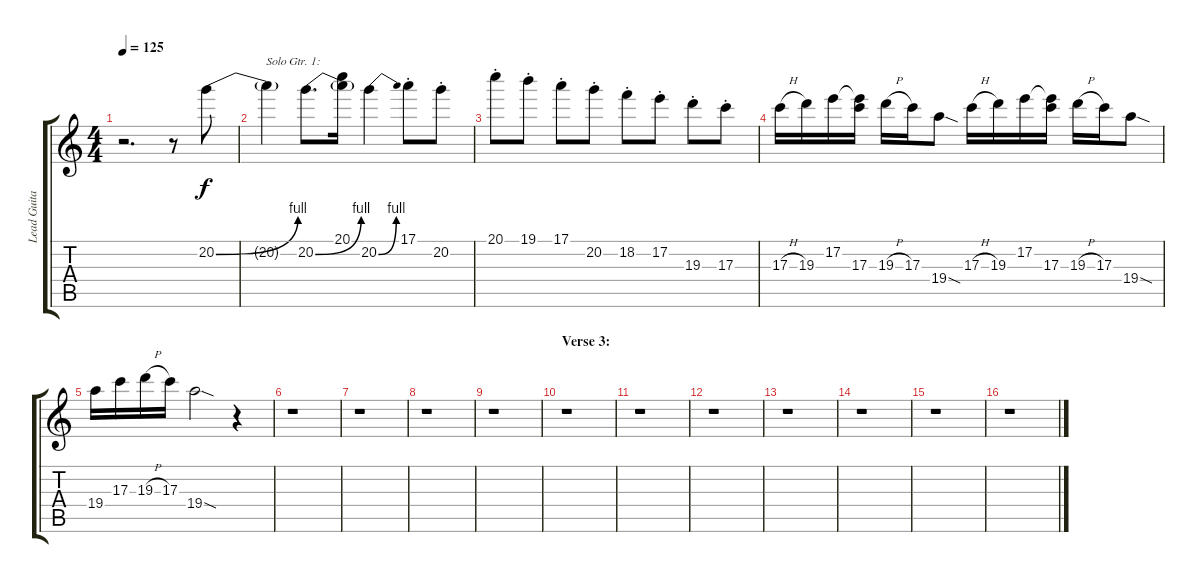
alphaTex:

\track ("Lead Guitar I" "Lead Guita") {instrument distortionguitar}
\staff {score tabs}
\tuning (E4 B3 G3 D3 A2 E2) {hide}
\ts (4 4)
\tempo 125
\clef g2
\ks c
r.2{d dy f} r.8 20.2{be (bend 0 0 60 4)}.8 |
20.2{t}.4{txt "Solo Gtr. 1:"} 20.2{be (bend 0 0 60 4)}.8{d} (20.1 20.2{t}).16 20.2{be (bend 0 0 60 4)}.4 17.1{st}.8 20.2{st}.8 |
20.1{st}.8 19.1{st}.8 17.1{st}.8 20.2{st}.8 18.2{st}.8 17.2{st}.8 19.3{st}.8 17.3{st}.8 |
17.3{h}.16 19.3.16 17.2.16 (17.2{t} 17.3).16 19.3{h}.16 17.3.16 19.4{sod}.8 17.3{h}.16 19.3.16 17.2.16 (17.2{t} 17.3).16 19.3{h}.16 17.3.16 19.4{sod}.8 |
19.4.16 17.3.16 19.3{h}.16 17.3.16 19.4{sod}.2 r.4 |
r.1 |
r.1 |
r.1 |
r.1 |
\section ("" "Verse 3:")
r.1 |
r.1 |
r.1 |
r.1 |
r.1 |
r.1 |
r.1
